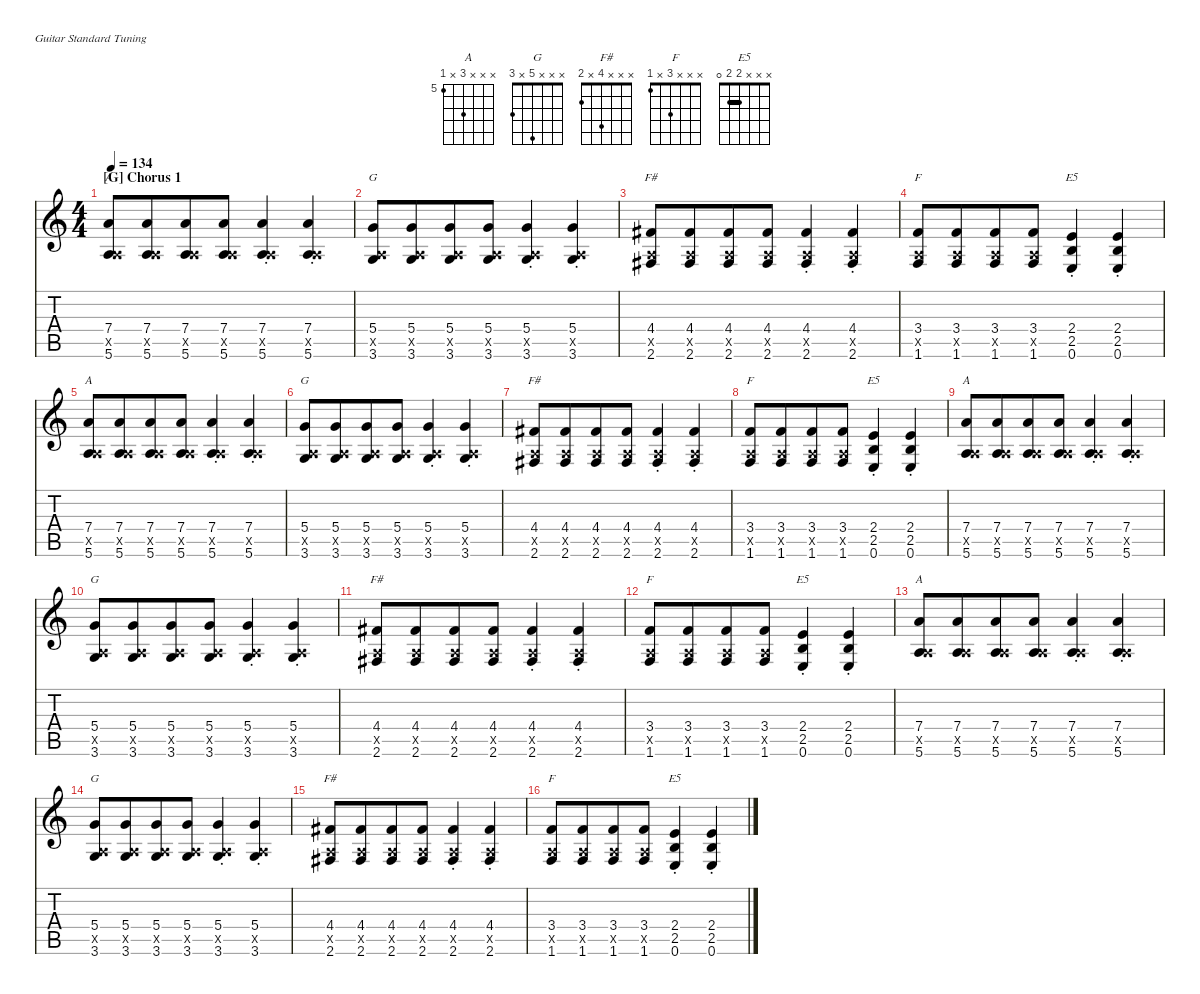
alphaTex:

\hideDynamics
\bracketExtendMode nobrackets
\singleTrackTrackNamePolicy hidden
\multiTrackTrackNamePolicy hidden
\firstSystemTrackNameMode fullname
\firstSystemTrackNameOrientation horizontal
\otherSystemsTrackNameOrientation horizontal
\track ("E.Guitar" "E-Gt") {multiBarRest instrument distortionguitar}
\staff {score tabs}
\tuning (E4 B3 G3 D3 A2 E2)
\chord ("A" x x x 7 x 5) {firstfret 5}
\chord ("G" x x x 5 x 3)
\chord ("F#" x x x 4 x 2)
\chord ("F" x x x 3 x 1)
\chord ("E5" x x x 2 2 0) {barre 2}
\ts (4 4)
\section ("G" "Chorus 1")
\tempo 134
\clef g2
\ks aminor
(5.6 7.4 0.5{x}).8{ch "A" dy f instrument distortionguitar beam Up beam merge} (5.6 7.4 0.5{x}).8{beam Up beam merge} (5.6 7.4 0.5{x}).8{beam Up beam merge} (5.6 7.4 0.5{x}).8{beam Up} (5.6{st} 7.4{st} 0.5{st x}).4{beam Up} (5.6{st} 7.4{st} 0.5{st x}).4{beam Up} |
(3.6 5.4 0.5{x}).8{ch "G" beam Up beam merge} (3.6 5.4 0.5{x}).8{beam Up beam merge} (3.6 5.4 0.5{x}).8{beam Up beam merge} (3.6 5.4 0.5{x}).8{beam Up} (3.6{st} 5.4{st} 0.5{st x}).4{beam Up} (3.6{st} 5.4{st} 0.5{st x}).4{beam Up} |
(2.6{acc #} 4.4{acc #} 0.5{x}).8{ch "F#" beam Up beam merge} (2.6{acc #} 4.4{acc #} 0.5{x}).8{beam Up beam merge} (2.6{acc #} 4.4{acc #} 0.5{x}).8{beam Up beam merge} (2.6{acc #} 4.4{acc #} 0.5{x}).8{beam Up} (2.6{st acc #} 4.4{st acc #} 0.5{st x}).4{beam Up} (2.6{st acc #} 4.4{st acc #} 0.5{st x}).4{beam Up} |
(1.6 3.4 0.5{x}).8{ch "F" beam Up beam merge} (1.6 3.4 0.5{x}).8{beam Up beam merge} (1.6 3.4 0.5{x}).8{beam Up beam merge} (1.6 3.4 0.5{x}).8{beam Up} (0.6{st} 2.4{st} 2.5{st}).4{ch "E5" beam Up} (0.6{st} 2.4{st} 2.5{st}).4{beam Up} |
(5.6 7.4 0.5{x}).8{ch "A" beam Up beam merge} (5.6 7.4 0.5{x}).8{beam Up beam merge} (5.6 7.4 0.5{x}).8{beam Up beam merge} (5.6 7.4 0.5{x}).8{beam Up} (5.6{st} 7.4{st} 0.5{st x}).4{beam Up} (5.6{st} 7.4{st} 0.5{st x}).4{beam Up} |
(3.6 5.4 0.5{x}).8{ch "G" beam Up beam merge} (3.6 5.4 0.5{x}).8{beam Up beam merge} (3.6 5.4 0.5{x}).8{beam Up beam merge} (3.6 5.4 0.5{x}).8{beam Up} (3.6{st} 5.4{st} 0.5{st x}).4{beam Up} (3.6{st} 5.4{st} 0.5{st x}).4{beam Up} |
(2.6{acc #} 4.4{acc #} 0.5{x}).8{ch "F#" beam Up beam merge} (2.6{acc #} 4.4{acc #} 0.5{x}).8{beam Up beam merge} (2.6{acc #} 4.4{acc #} 0.5{x}).8{beam Up beam merge} (2.6{acc #} 4.4{acc #} 0.5{x}).8{beam Up} (2.6{st acc #} 4.4{st acc #} 0.5{st x}).4{beam Up} (2.6{st acc #} 4.4{st acc #} 0.5{st x}).4{beam Up} |
(1.6 3.4 0.5{x}).8{ch "F" beam Up beam merge} (1.6 3.4 0.5{x}).8{beam Up beam merge} (1.6 3.4 0.5{x}).8{beam Up beam merge} (1.6 3.4 0.5{x}).8{beam Up} (0.6{st} 2.4{st} 2.5{st}).4{ch "E5" beam Up} (0.6{st} 2.4{st} 2.5{st}).4{beam Up} |
(5.6 7.4 0.5{x}).8{ch "A" beam Up beam merge} (5.6 7.4 0.5{x}).8{beam Up beam merge} (5.6 7.4 0.5{x}).8{beam Up beam merge} (5.6 7.4 0.5{x}).8{beam Up} (5.6{st} 7.4{st} 0.5{st x}).4{beam Up} (5.6{st} 7.4{st} 0.5{st x}).4{beam Up} |
(3.6 5.4 0.5{x}).8{ch "G" beam Up beam merge} (3.6 5.4 0.5{x}).8{beam Up beam merge} (3.6 5.4 0.5{x}).8{beam Up beam merge} (3.6 5.4 0.5{x}).8{beam Up} (3.6{st} 5.4{st} 0.5{st x}).4{beam Up} (3.6{st} 5.4{st} 0.5{st x}).4{beam Up} |
(2.6{acc #} 4.4{acc #} 0.5{x}).8{ch "F#" beam Up beam merge} (2.6{acc #} 4.4{acc #} 0.5{x}).8{beam Up beam merge} (2.6{acc #} 4.4{acc #} 0.5{x}).8{beam Up beam merge} (2.6{acc #} 4.4{acc #} 0.5{x}).8{beam Up} (2.6{st acc #} 4.4{st acc #} 0.5{st x}).4{beam Up} (2.6{st acc #} 4.4{st acc #} 0.5{st x}).4{beam Up} |
(1.6 3.4 0.5{x}).8{ch "F" beam Up beam merge} (1.6 3.4 0.5{x}).8{beam Up beam merge} (1.6 3.4 0.5{x}).8{beam Up beam merge} (1.6 3.4 0.5{x}).8{beam Up} (0.6{st} 2.4{st} 2.5{st}).4{ch "E5" beam Up} (0.6{st} 2.4{st} 2.5{st}).4{beam Up} |
(5.6 7.4 0.5{x}).8{ch "A" beam Up beam merge} (5.6 7.4 0.5{x}).8{beam Up beam merge} (5.6 7.4 0.5{x}).8{beam Up beam merge} (5.6 7.4 0.5{x}).8{beam Up} (5.6{st} 7.4{st} 0.5{st x}).4{beam Up} (5.6{st} 7.4{st} 0.5{st x}).4{beam Up} |
(3.6 5.4 0.5{x}).8{ch "G" beam Up beam merge} (3.6 5.4 0.5{x}).8{beam Up beam merge} (3.6 5.4 0.5{x}).8{beam Up beam merge} (3.6 5.4 0.5{x}).8{beam Up} (3.6{st} 5.4{st} 0.5{st x}).4{beam Up} (3.6{st} 5.4{st} 0.5{st x}).4{beam Up} |
(2.6{acc #} 4.4{acc #} 0.5{x}).8{ch "F#" beam Up beam merge} (2.6{acc #} 4.4{acc #} 0.5{x}).8{beam Up beam merge} (2.6{acc #} 4.4{acc #} 0.5{x}).8{beam Up beam merge} (2.6{acc #} 4.4{acc #} 0.5{x}).8{beam Up} (2.6{st acc #} 4.4{st acc #} 0.5{st x}).4{beam Up} (2.6{st acc #} 4.4{st acc #} 0.5{st x}).4{beam Up} |
(1.6 3.4 0.5{x}).8{ch "F" beam Up beam merge} (1.6 3.4 0.5{x}).8{beam Up beam merge} (1.6 3.4 0.5{x}).8{beam Up beam merge} (1.6 3.4 0.5{x}).8{beam Up} (0.6{st} 2.4{st} 2.5{st}).4{ch "E5" beam Up} (0.6{st} 2.4{st} 2.5{st}).4{beam Up}
